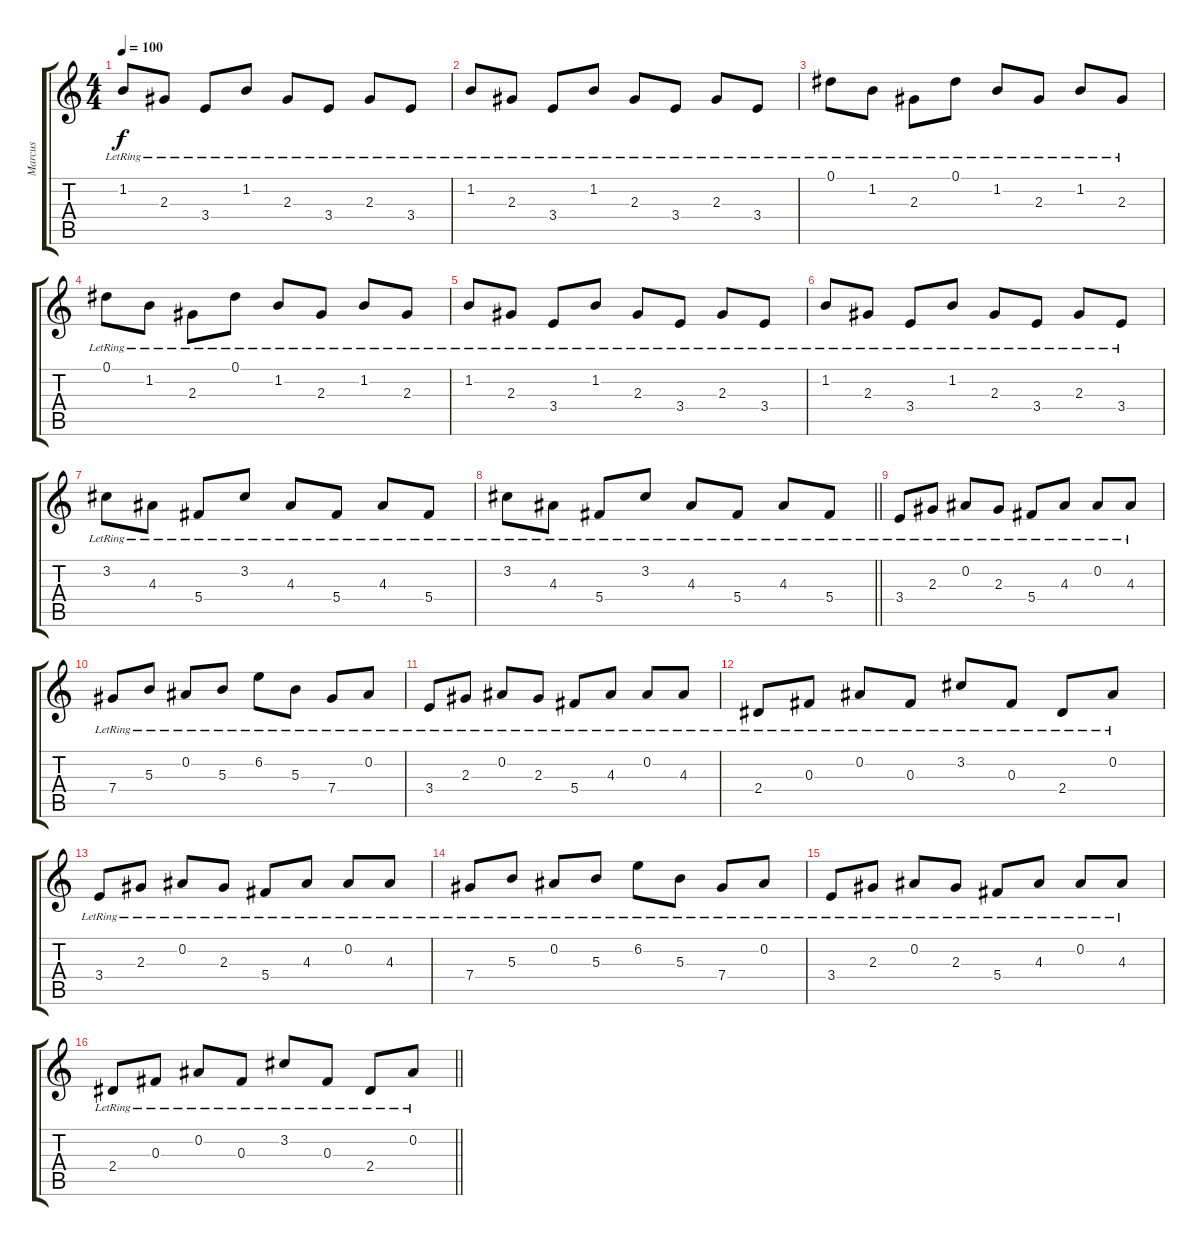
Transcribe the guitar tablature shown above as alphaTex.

\track ("Marcus" "Marcus") {instrument electricguitarjazz}
\staff {score tabs}
\tuning (Eb4 Bb3 Gb3 Db3 Ab2 Db2) {hide}
\ts (4 4)
\section ("" "")
\tempo 100
\clef g2
\ks c
1.2{lr}.8{dy f} 2.3{lr}.8 3.4{lr}.8 1.2{lr}.8 2.3{lr}.8 3.4{lr}.8 2.3{lr}.8 3.4{lr}.8 |
1.2{lr}.8 2.3{lr}.8 3.4{lr}.8 1.2{lr}.8 2.3{lr}.8 3.4{lr}.8 2.3{lr}.8 3.4{lr}.8 |
0.1{lr}.8 1.2{lr}.8 2.3{lr}.8 0.1{lr}.8 1.2{lr}.8 2.3{lr}.8 1.2{lr}.8 2.3{lr}.8 |
0.1{lr}.8 1.2{lr}.8 2.3{lr}.8 0.1{lr}.8 1.2{lr}.8 2.3{lr}.8 1.2{lr}.8 2.3{lr}.8 |
1.2{lr}.8 2.3{lr}.8 3.4{lr}.8 1.2{lr}.8 2.3{lr}.8 3.4{lr}.8 2.3{lr}.8 3.4{lr}.8 |
1.2{lr}.8 2.3{lr}.8 3.4{lr}.8 1.2{lr}.8 2.3{lr}.8 3.4{lr}.8 2.3{lr}.8 3.4{lr}.8 |
3.2{lr}.8 4.3{lr}.8 5.4{lr}.8 3.2{lr}.8 4.3{lr}.8 5.4{lr}.8 4.3{lr}.8 5.4{lr}.8 |
\barLineRight lightlight
3.2{lr}.8 4.3{lr}.8 5.4{lr}.8 3.2{lr}.8 4.3{lr}.8 5.4{lr}.8 4.3{lr}.8 5.4{lr}.8 |
\section ("" "")
3.4{lr}.8 2.3{lr}.8 0.2{lr}.8 2.3{lr}.8 5.4{lr}.8 4.3{lr}.8 0.2{lr}.8 4.3{lr}.8 |
7.4{lr}.8 5.3{lr}.8 0.2{lr}.8 5.3{lr}.8 6.2{lr}.8 5.3{lr}.8 7.4{lr}.8 0.2{lr}.8 |
3.4{lr}.8 2.3{lr}.8 0.2{lr}.8 2.3{lr}.8 5.4{lr}.8 4.3{lr}.8 0.2{lr}.8 4.3{lr}.8 |
2.4{lr}.8 0.3{lr}.8 0.2{lr}.8 0.3{lr}.8 3.2{lr}.8 0.3{lr}.8 2.4{lr}.8 0.2{lr}.8 |
3.4{lr}.8 2.3{lr}.8 0.2{lr}.8 2.3{lr}.8 5.4{lr}.8 4.3{lr}.8 0.2{lr}.8 4.3{lr}.8 |
7.4{lr}.8 5.3{lr}.8 0.2{lr}.8 5.3{lr}.8 6.2{lr}.8 5.3{lr}.8 7.4{lr}.8 0.2{lr}.8 |
3.4{lr}.8 2.3{lr}.8 0.2{lr}.8 2.3{lr}.8 5.4{lr}.8 4.3{lr}.8 0.2{lr}.8 4.3{lr}.8 |
\barLineRight lightlight
2.4{lr}.8 0.3{lr}.8 0.2{lr}.8 0.3{lr}.8 3.2{lr}.8 0.3{lr}.8 2.4{lr}.8 0.2{lr}.8
